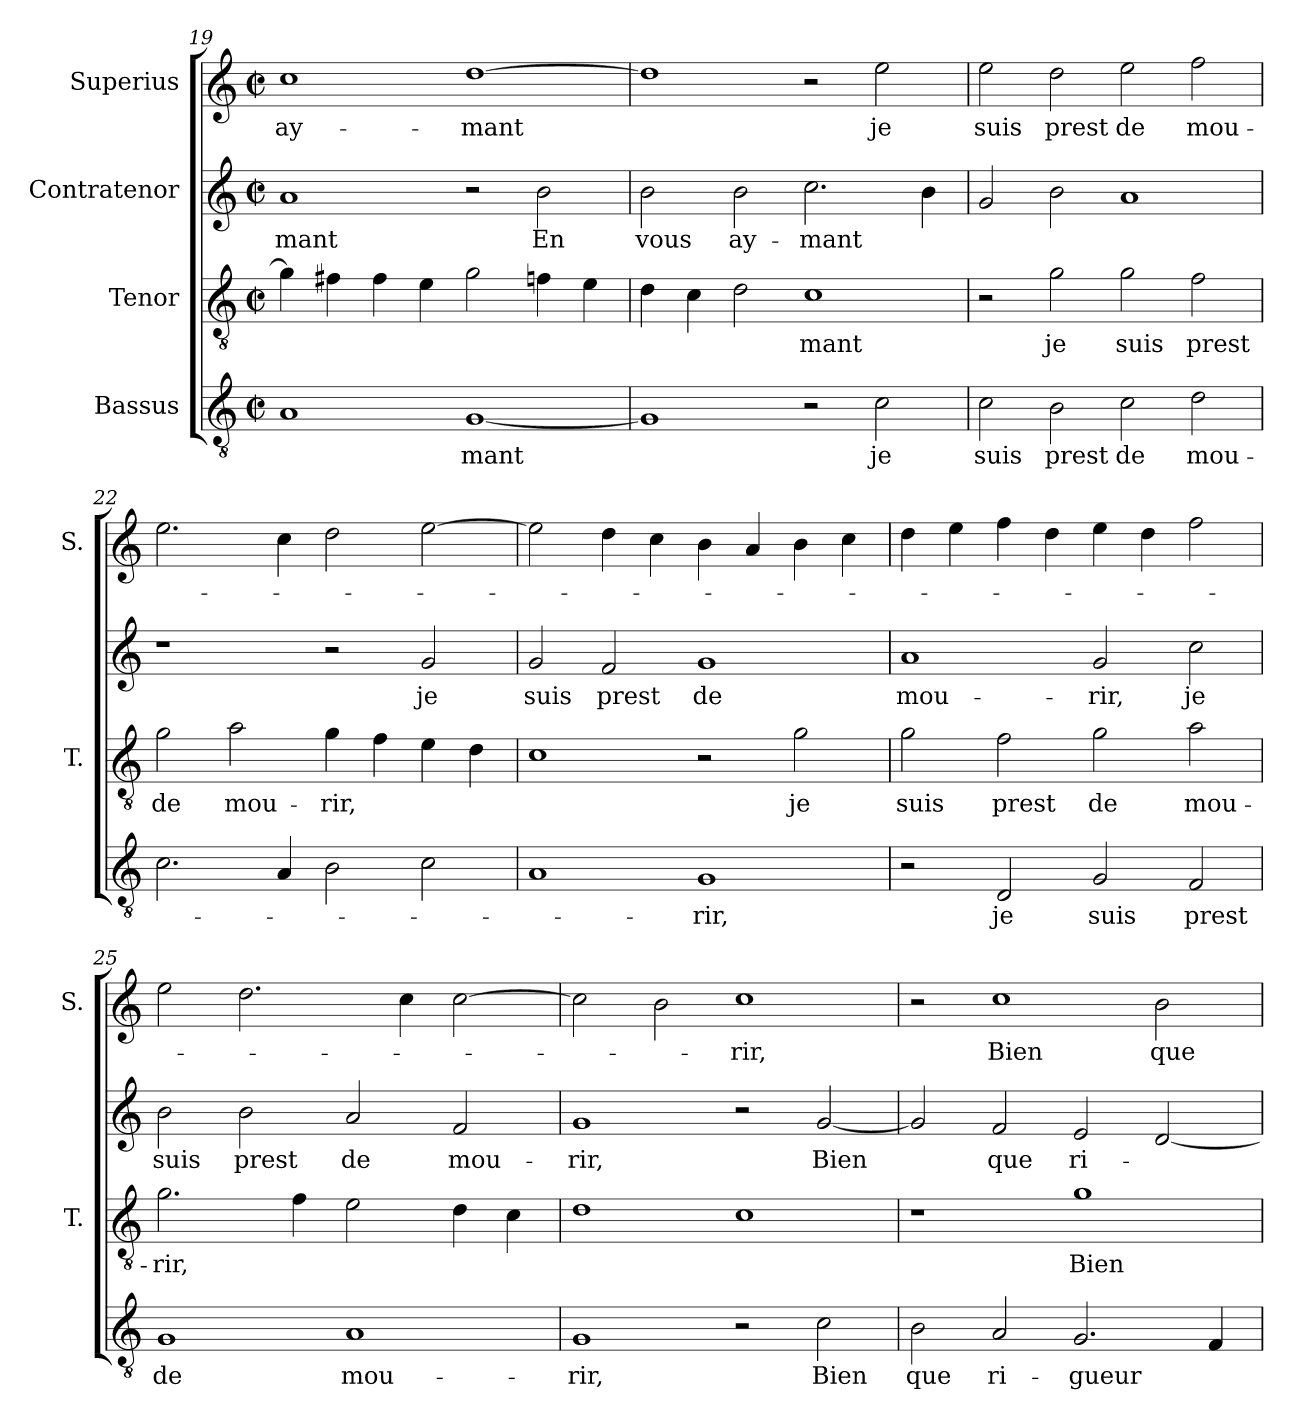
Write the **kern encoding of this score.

**kern	**text	**kern	**text	**kern	**text	**kern	**text
*part4	*part4	*part3	*part3	*part2	*part2	*part1	*part1
*staff4	*staff4	*staff3	*staff3	*staff2	*staff2	*staff1	*staff1
*I"Bassus	*	*I"Tenor	*	*I"Contratenor	*	*I"Superius	*
*	*	*I'T.	*	*	*	*I'S.	*
*clefGv2	*	*clefGv2	*	*clefG2	*	*clefG2	*
*ITrd7c12	*	*	*	*	*	*	*
*k[]	*	*k[]	*	*k[]	*	*k[]	*
*C:	*	*C:	*	*C:	*	*C:	*
*M2/2	*	*M2/2	*	*M2/2	*	*M2/2	*
*met(c|)	*	*met(c|)	*	*met(c|)	*	*met(c|)	*
=19	=19	=19	=19	=19	=19	=19	=19
1AA/	.	4g\]	.	1a/	-mant	1cc\	ay-
.	.	4f#X\	.	.	.	.	.
.	.	4f#\	.	.	.	.	.
.	.	4e\	.	.	.	.	.
[1GG/	-mant	2g\	.	2r	.	[1dd\	-mant
.	.	4fn\	.	2b\	En	.	.
.	.	4e\	.	.	.	.	.
=20	=20	=20	=20	=20	=20	=20	=20
1GG/]	.	4d\	.	2b\	vous	1dd\]	.
.	.	4c\	.	.	.	.	.
.	.	2d\	.	2b\	ay-	.	.
2r	.	1c\	-mant	2.cc\	-mant	2r	.
2C\	je	.	.	.	.	2ee\	je
.	.	.	.	4b\	.	.	.
=21	=21	=21	=21	=21	=21	=21	=21
2C\	suis	2r	.	2g/	.	2ee\	suis
2BB\	prest	2g\	je	2b\	.	2dd\	prest
2C\	de	2g\	suis	1a/	.	2ee\	de
2D\	mou-	2f\	prest	.	.	2ff\	mou-
!!LO:LB:g=z
=22	=22	=22	=22	=22	=22	=22	=22
2.C\	.	2g\	de	1r	.	2.ee\	.
.	.	2a\	mou-	.	.	.	.
4AA/	.	.	.	.	.	4cc\	.
2BB\	.	4g\	-rir,	2r	.	2dd\	.
.	.	4f\	.	.	.	.	.
2C\	.	4e\	.	2g/	je	[2ee\	.
.	.	4d\	.	.	.	.	.
=23	=23	=23	=23	=23	=23	=23	=23
1AA/	.	1c\	.	2g/	suis	2ee\]	.
.	.	.	.	2f/	prest	4dd\	.
.	.	.	.	.	.	4cc\	.
1GG/	-rir,	2r	.	1g/	de	4b\	.
.	.	.	.	.	.	4a/	.
.	.	2g\	je	.	.	4b\	.
.	.	.	.	.	.	4cc\	.
=24	=24	=24	=24	=24	=24	=24	=24
2r	.	2g\	suis	1a/	mou-	4dd\	.
.	.	.	.	.	.	4ee\	.
2DD/	je	2f\	prest	.	.	4ff\	.
.	.	.	.	.	.	4dd\	.
2GG/	suis	2g\	de	2g/	-rir,	4ee\	.
.	.	.	.	.	.	4dd\	.
2FF/	prest	2a\	mou-	2cc\	je	2ff\	.
=25	=25	=25	=25	=25	=25	=25	=25
1GG/	de	2.g\	-rir,	2b\	suis	2ee\	.
.	.	.	.	2b\	prest	2.dd\	.
.	.	4f\	.	.	.	.	.
1AA/	mou-	2e\	.	2a/	de	.	.
.	.	.	.	.	.	4cc\	.
.	.	4d\	.	2f/	mou-	[2cc\	.
.	.	4c\	.	.	.	.	.
=26	=26	=26	=26	=26	=26	=26	=26
1GG/	-rir,	1d\	.	1g/	-rir,	2cc\]	.
.	.	.	.	.	.	2b\	.
2r	.	1c\	.	2r	.	1cc\	-rir,
2C\	Bien	.	.	[2g/	Bien	.	.
!!LO:LB:g=z
=27	=27	=27	=27	=27	=27	=27	=27
2BB\	que	1r	.	2g/]	.	2r	.
2AA/	ri-	.	.	2f/	que	1cc\	Bien
2.GG/	-gueur	1g\	Bien	2e/	ri-	.	.
.	.	.	.	[2d/	.	2b\	que
4FF/	.	.	.	.	.	.	.
=	=	=	=	=	=	=	=
*-	*-	*-	*-	*-	*-	*-	*-
